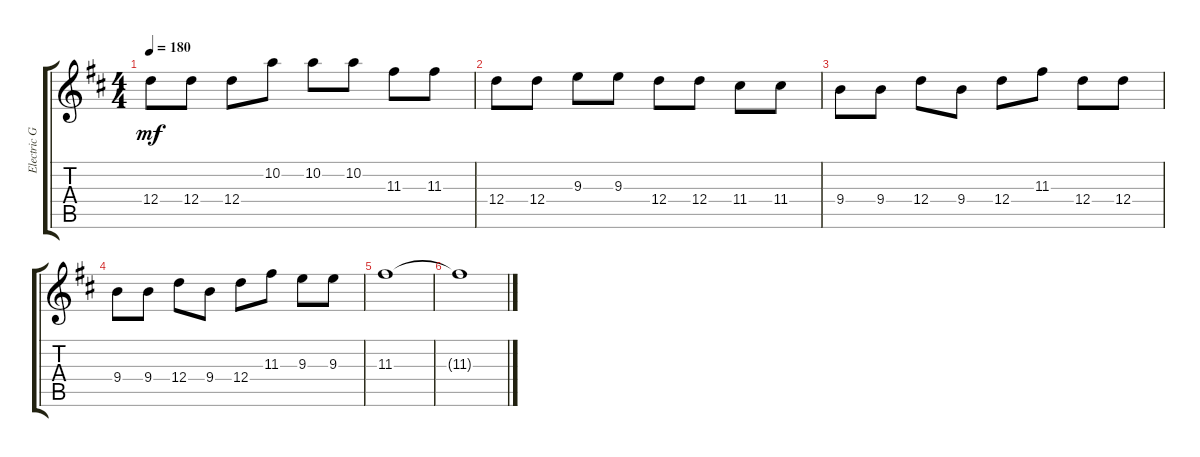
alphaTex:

\track ("Electric Guitar 2" "Electric G") {instrument overdrivenguitar}
\staff {score tabs}
\tuning (E4 B3 G3 D3 A2 D2) {hide}
\ts (4 4)
\tempo 180
\clef g2
\ks d
12.4.8{dy mf} 12.4.8 12.4.8 10.2.8 10.2.8 10.2.8 11.3.8 11.3.8 |
12.4.8 12.4.8 9.3.8 9.3.8 12.4.8 12.4.8 11.4.8 11.4.8 |
9.4.8 9.4.8 12.4.8 9.4.8 12.4.8 11.3.8 12.4.8 12.4.8 |
9.4.8 9.4.8 12.4.8 9.4.8 12.4.8 11.3.8 9.3.8 9.3.8 |
11.3.1 |
11.3{t}.1
